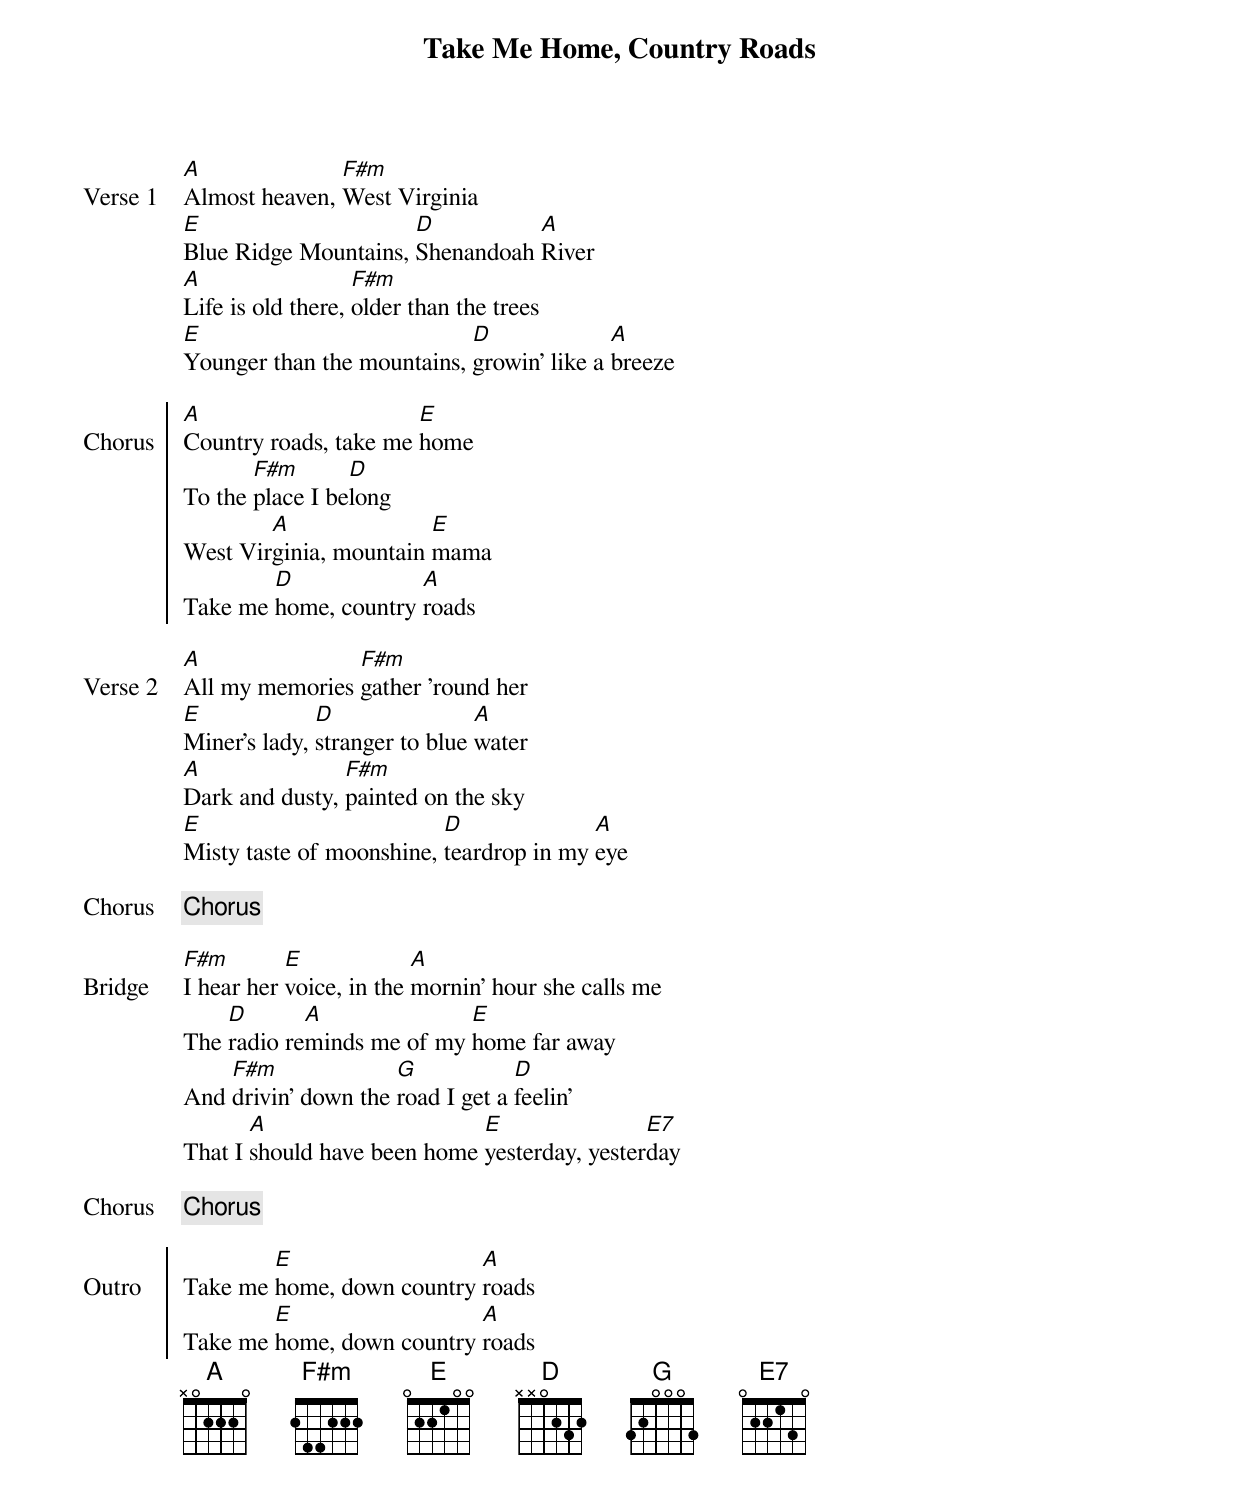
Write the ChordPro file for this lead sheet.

{title: Take Me Home, Country Roads}
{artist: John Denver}
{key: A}
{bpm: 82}
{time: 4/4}
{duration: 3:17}
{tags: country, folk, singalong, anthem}

{start_of_verse: Verse 1}
[A]Almost heaven, [F#m]West Virginia
[E]Blue Ridge Mountains, [D]Shenandoah [A]River
[A]Life is old there, [F#m]older than the trees
[E]Younger than the mountains, [D]growin' like a [A]breeze
{end_of_verse}

{start_of_chorus: Chorus}
[A]Country roads, take me [E]home
To the [F#m]place I be[D]long
West Vir[A]ginia, mountain [E]mama
Take me [D]home, country [A]roads
{end_of_chorus}

{start_of_verse: Verse 2}
[A]All my memories [F#m]gather 'round her
[E]Miner's lady, [D]stranger to blue [A]water
[A]Dark and dusty, [F#m]painted on the sky
[E]Misty taste of moonshine, [D]teardrop in my [A]eye
{end_of_verse}

{chorus}

{start_of_bridge: Bridge}
[F#m]I hear her [E]voice, in the [A]mornin' hour she calls me
The [D]radio re[A]minds me of my [E]home far away
And [F#m]drivin' down the [G]road I get a [D]feelin'
That I [A]should have been home [E]yesterday, yester[E7]day
{end_of_bridge}

{chorus}

{start_of_chorus: Outro}
Take me [E]home, down country [A]roads
Take me [E]home, down country [A]roads
{end_of_chorus}
